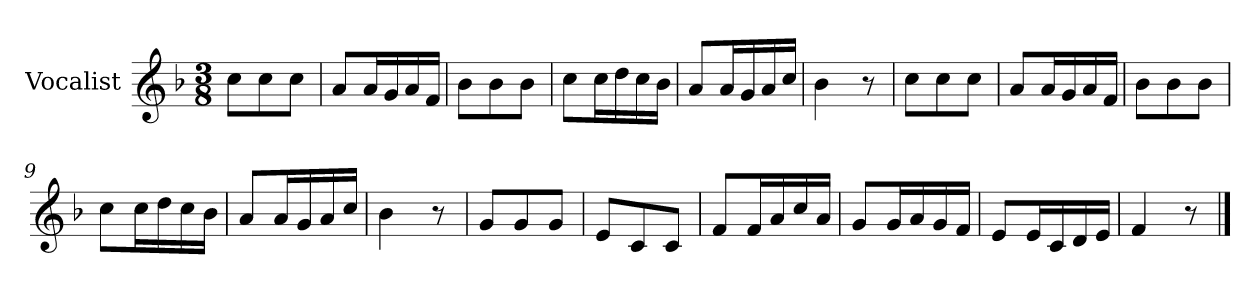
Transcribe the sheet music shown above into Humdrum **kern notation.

**kern
*part1
*staff1
*I"Vocalist
*k[b-]
*F:
*M3/8
=
8ccL
8cc
8ccJ
=1
8aL
16aL
16g
16a
16fJJ
=2
8b-L
8b-
8b-J
=3
8ccL
16ccL
16dd
16cc
16b-JJ
=4
8aL
16aL
16g
16a
16ccJJ
=5
4b-
8r
=6
8ccL
8cc
8ccJ
=7
8aL
16aL
16g
16a
16fJJ
=8
8b-L
8b-
8b-J
=9
8ccL
16ccL
16dd
16cc
16b-JJ
=10
8aL
16aL
16g
16a
16ccJJ
=11
4b-
8r
=12
8gL
8g
8gJ
=13
8eL
8c
8cJ
=14
8fL
16fL
16a
16cc
16aJJ
=15
8gL
16gL
16a
16g
16fJJ
=16
8eL
16eL
16c
16d
16eJJ
=17
4f
8r
==
*-
